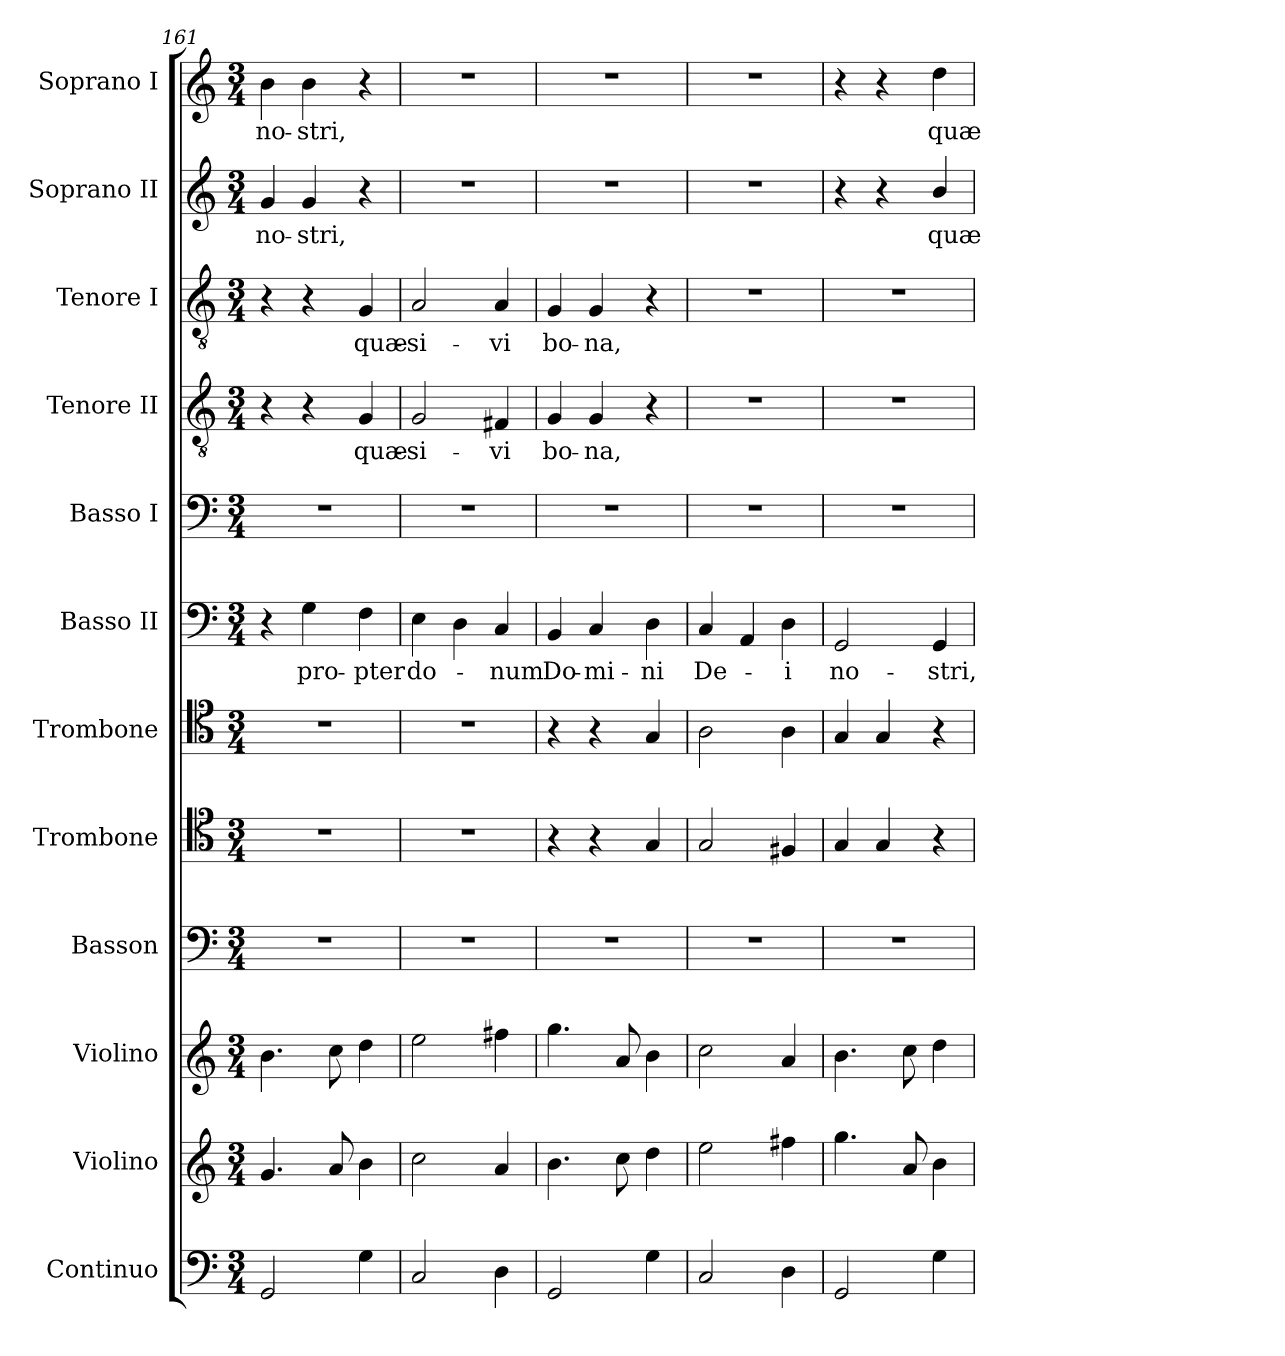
**kern	**kern	**kern	**kern	**kern	**kern	**kern	**text	**kern	**kern	**text	**kern	**text	**kern	**text	**kern	**text
*part12	*part11	*part10	*part9	*part8	*part7	*part6	*part6	*part5	*part4	*part4	*part3	*part3	*part2	*part2	*part1	*part1
*staff12	*staff11	*staff10	*staff9	*staff8	*staff7	*staff6	*staff6	*staff5	*staff4	*staff4	*staff3	*staff3	*staff2	*staff2	*staff1	*staff1
*I"Continuo	*I"Violino	*I"Violino	*I"Basson	*I"Trombone	*I"Trombone	*I"Basso II	*	*I"Basso I	*I"Tenore II	*	*I"Tenore I	*	*I"Soprano II	*	*I"Soprano I	*
*I'Ct.	*	*	*I'Bsn.	*	*	*I'B. II	*	*I'B. I	*I'T. II	*	*I'T. I	*	*I'S. II	*	*I'S. I	*
*clefF4	*clefG2	*clefG2	*clefF4	*clefC4	*clefC4	*clefF4	*	*clefF4	*clefGv2	*	*clefGv2	*	*clefG2	*	*clefG2	*
*k[]	*k[]	*k[]	*k[]	*k[]	*k[]	*k[]	*	*k[]	*k[]	*	*k[]	*	*k[]	*	*k[]	*
*M3/4	*M3/4	*M3/4	*M3/4	*M3/4	*M3/4	*M3/4	*	*M3/4	*M3/4	*	*M3/4	*	*M3/4	*	*M3/4	*
=161	=161	=161	=161	=161	=161	=161	=161	=161	=161	=161	=161	=161	=161	=161	=161	=161
!	!	!	!	!	!	!	!	!	!	!	!	!	!	!LO:LY:b	!	!LO:LY:b
2GG/	4.g/	4.b\	2.r	2.r	2.r	4r	.	2.r	4r	.	4r	.	4g/	no-	4b\	no-
!	!	!	!	!	!	!	!LO:LY:b	!	!	!	!	!	!	!LO:LY:b	!	!LO:LY:b
.	.	.	.	.	.	4G\	pro-	.	4r	.	4r	.	4g/	-stri,	4b\	-stri,
.	8a/	8cc\	.	.	.	.	.	.	.	.	.	.	.	.	.	.
!	!	!	!	!	!	!	!LO:LY:b	!	!	!LO:LY:b	!	!LO:LY:b	!	!	!	!
4G\	4b\	4dd\	.	.	.	4F\	-pter	.	4G/	quæ-	4G/	quæ-	4r	.	4r	.
=162	=162	=162	=162	=162	=162	=162	=162	=162	=162	=162	=162	=162	=162	=162	=162	=162
!	!	!	!	!	!	!	!LO:LY:b	!	!	!LO:LY:b	!	!LO:LY:b	!	!	!	!
2C/	2cc\	2ee\	2.r	2.r	2.r	4E\	do-	2.r	2G/	-si-	2A/	-si-	2.r	.	2.r	.
.	.	.	.	.	.	4D\	.	.	.	.	.	.	.	.	.	.
!	!	!	!	!	!	!	!LO:LY:b	!	!	!LO:LY:b	!	!LO:LY:b	!	!	!	!
4D\	4a/	4ff#X\	.	.	.	4C/	-num	.	4F#X/	-vi	4A/	-vi	.	.	.	.
=163	=163	=163	=163	=163	=163	=163	=163	=163	=163	=163	=163	=163	=163	=163	=163	=163
!	!	!	!	!	!	!	!LO:LY:b	!	!	!LO:LY:b	!	!LO:LY:b	!	!	!	!
2GG/	4.b\	4.gg\	2.r	4r	4r	4BB/	Do-	2.r	4G/	bo-	4G/	bo-	2.r	.	2.r	.
!	!	!	!	!	!	!	!LO:LY:b	!	!	!LO:LY:b	!	!LO:LY:b	!	!	!	!
.	.	.	.	4r	4r	4C/	-mi-	.	4G/	-na,	4G/	-na,	.	.	.	.
.	8cc\	8a/	.	.	.	.	.	.	.	.	.	.	.	.	.	.
!	!	!	!	!	!	!	!LO:LY:b	!	!	!	!	!	!	!	!	!
4G\	4dd\	4b\	.	4G/	4G/	4D\	-ni	.	4r	.	4r	.	.	.	.	.
=164	=164	=164	=164	=164	=164	=164	=164	=164	=164	=164	=164	=164	=164	=164	=164	=164
!	!	!	!	!	!	!	!LO:LY:b	!	!	!	!	!	!	!	!	!
2C/	2ee\	2cc\	2.r	2G/	2A\	4C/	De-	2.r	2.r	.	2.r	.	2.r	.	2.r	.
.	.	.	.	.	.	4AA/	.	.	.	.	.	.	.	.	.	.
!	!	!	!	!	!	!	!LO:LY:b	!	!	!	!	!	!	!	!	!
4D\	4ff#X\	4a/	.	4F#X/	4A\	4D\	-i	.	.	.	.	.	.	.	.	.
=165	=165	=165	=165	=165	=165	=165	=165	=165	=165	=165	=165	=165	=165	=165	=165	=165
!	!	!	!	!	!	!	!LO:LY:b	!	!	!	!	!	!	!	!	!
2GG/	4.gg\	4.b\	2.r	4G/	4G/	2GG/	no-	2.r	2.r	.	2.r	.	4r	.	4r	.
.	.	.	.	4G/	4G/	.	.	.	.	.	.	.	4r	.	4r	.
.	8a/	8cc\	.	.	.	.	.	.	.	.	.	.	.	.	.	.
!	!	!	!	!	!	!	!LO:LY:b	!	!	!	!	!	!	!LO:LY:b	!	!LO:LY:b
4G\	4b\	4dd\	.	4r	4r	4GG/	-stri,	.	.	.	.	.	4b/	quæ-	4dd\	quæ-
=	=	=	=	=	=	=	=	=	=	=	=	=	=	=	=	=
*-	*-	*-	*-	*-	*-	*-	*-	*-	*-	*-	*-	*-	*-	*-	*-	*-
